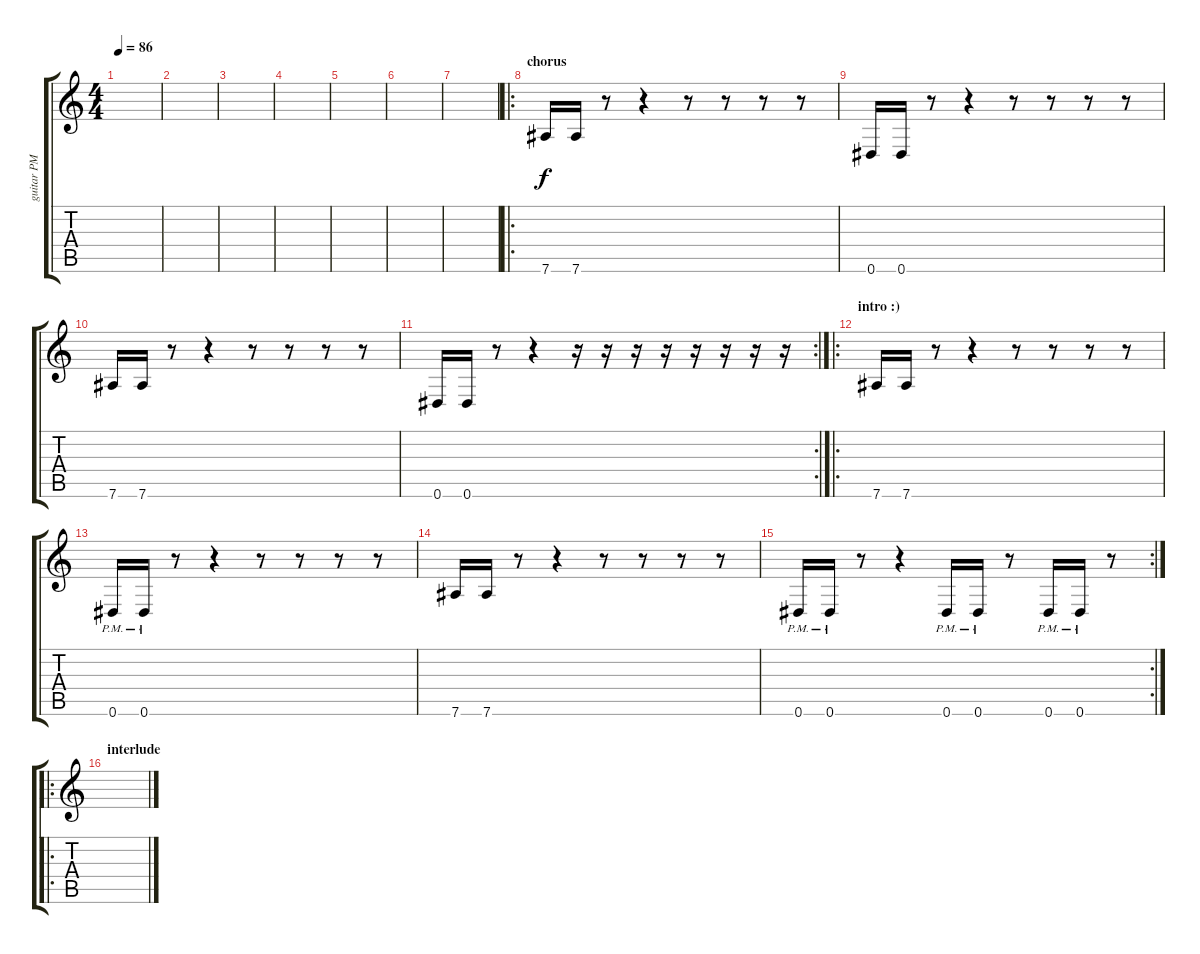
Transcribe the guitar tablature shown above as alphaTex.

\track ("guitar PM" "guitar PM") {instrument electricguitarmuted}
\staff {score tabs}
\tuning (Eb4 Bb3 Gb3 Db3 Ab2 Eb2) {hide}
\ts (4 4)
\tempo 86
\clef g2
\ks c
|
|
|
|
|
|
|
\ro
\section ("" "chorus")
7.6.16 7.6.16 r.8 r.4 r.8 r.8 r.8 r.8 |
0.6.16 0.6.16 r.8 r.4 r.8 r.8 r.8 r.8 |
7.6.16 7.6.16 r.8 r.4 r.8 r.8 r.8 r.8 |
\rc 2
0.6.16 0.6.16 r.8 r.4 r.16 r.16 r.16 r.16 r.16 r.16 r.16 r.16 |
\ro
\section ("" "intro :)")
7.6.16 7.6.16 r.8 r.4 r.8 r.8 r.8 r.8 |
0.6{pm}.16 0.6{pm}.16 r.8 r.4 r.8 r.8 r.8 r.8 |
7.6.16 7.6.16 r.8 r.4 r.8 r.8 r.8 r.8 |
\rc 2
0.6{pm}.16 0.6{pm}.16 r.8 r.4 0.6{pm}.16 0.6{pm}.16 r.8 0.6{pm}.16 0.6{pm}.16 r.8 |
\ro
\section ("" "interlude")
